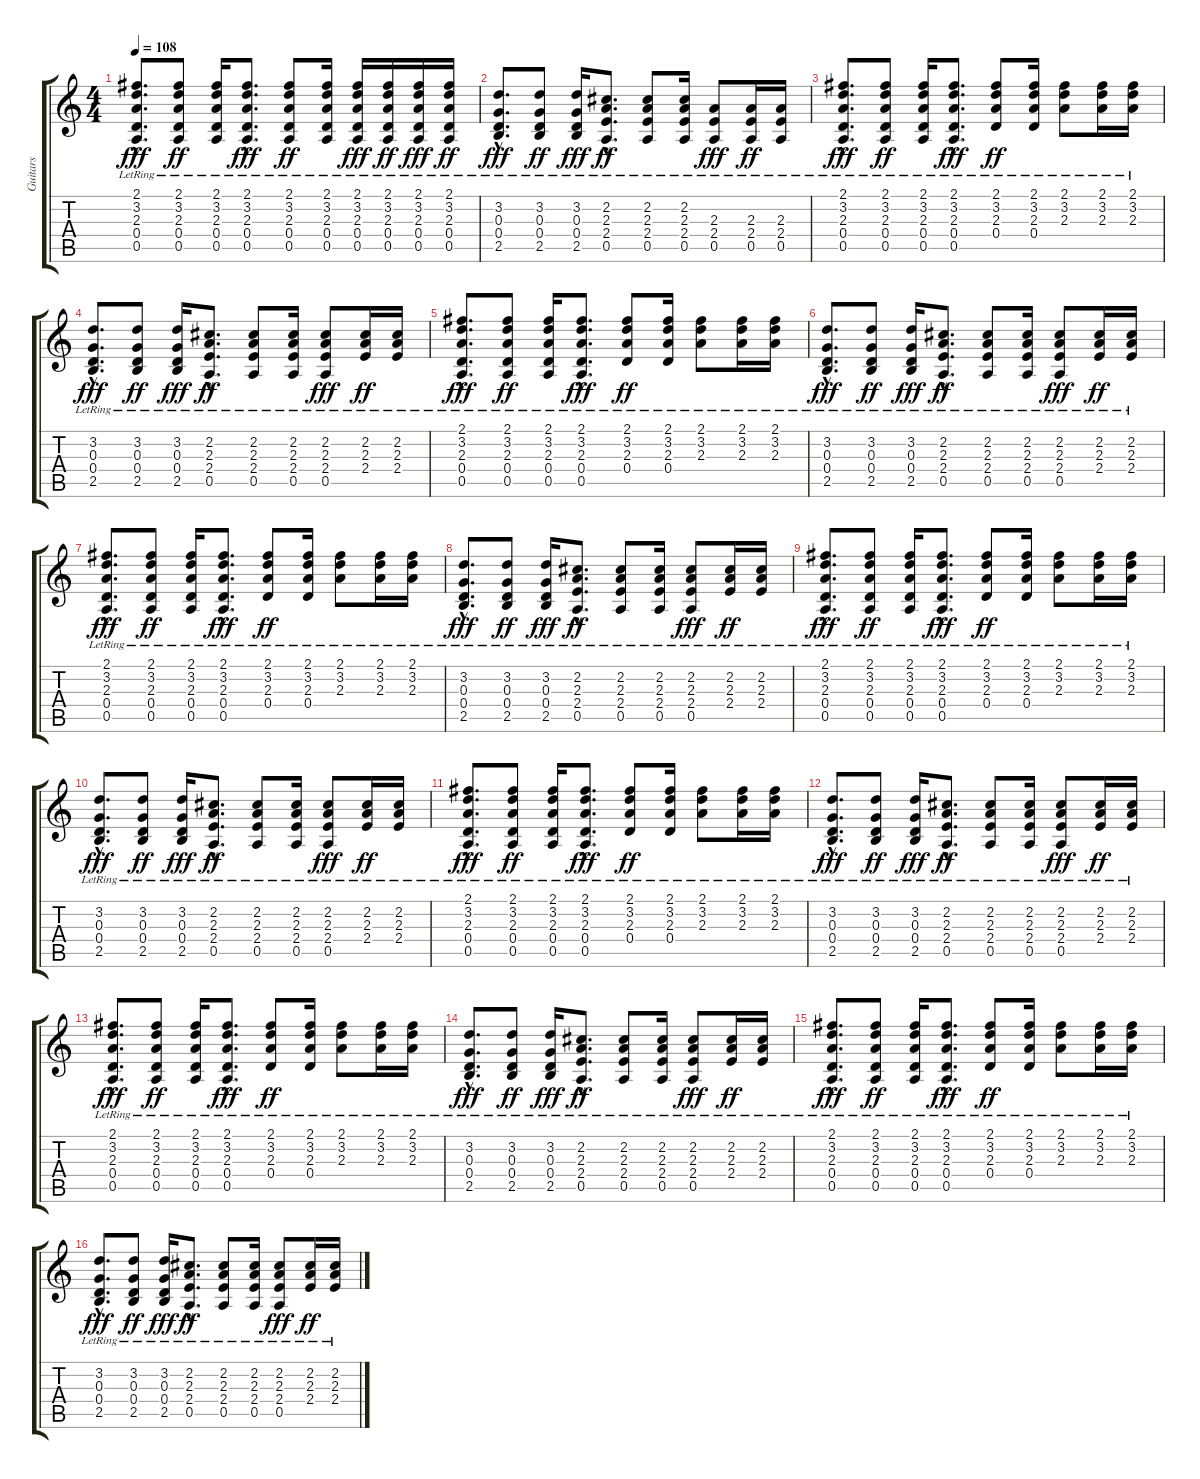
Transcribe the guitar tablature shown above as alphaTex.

\track ("Guitars" "Guitars") {instrument acousticguitarsteel}
\staff {score tabs}
\tuning (E4 B3 G3 D3 A2 E2) {hide}
\ts (4 4)
\tempo 108
\clef g2
\ks c
(2.1{hac lr} 3.2{hac lr} 2.3{hac lr} 0.4{hac lr} 0.5{hac lr}).8{d dy fff} (2.1{lr} 3.2{lr} 2.3{lr} 0.4{lr} 0.5{lr}).8{dy ff} (2.1{lr} 3.2{lr} 2.3{lr} 0.4{lr} 0.5{lr}).16 (2.1{hac lr} 3.2{hac lr} 2.3{hac lr} 0.4{hac lr} 0.5{hac lr}).8{d dy fff} (2.1{lr} 3.2{lr} 2.3{lr} 0.4{lr} 0.5{lr}).8{dy ff} (2.1{lr} 3.2{lr} 2.3{lr} 0.4{lr} 0.5{lr}).16 (2.1{lr} 3.2{lr} 2.3{lr} 0.4{lr} 0.5{lr}).16{dy fff} (2.1{lr} 3.2{lr} 2.3{lr} 0.4{lr} 0.5{lr}).16{dy ff} (2.1{lr} 3.2{lr} 2.3{lr} 0.4{lr} 0.5{lr}).16{dy fff} (2.1{lr} 3.2{lr} 2.3{lr} 0.4{lr} 0.5{lr}).16{dy ff} |
(3.2{hac lr} 0.3{hac lr} 0.4{hac lr} 2.5{hac lr}).8{d dy fff} (3.2{lr} 0.3{lr} 0.4{lr} 2.5{lr}).8{dy ff} (3.2{lr} 0.3{lr} 0.4{lr} 2.5{lr}).16{dy fff} (2.2{hac lr} 2.3{hac lr} 2.4{hac lr} 0.5{hac lr}).8{d dy ff} (2.2{lr} 2.3{lr} 2.4{lr} 0.5{lr}).8 (2.2{lr} 2.3{lr} 2.4{lr} 0.5{lr}).16 (2.3{lr} 2.4{lr} 0.5{lr}).8{dy fff} (2.3{lr} 2.4{lr} 0.5{lr}).16{dy ff} (2.3{lr} 2.4{lr} 0.5{lr}).16 |
(2.1{hac lr} 3.2{hac lr} 2.3{hac lr} 0.4{hac lr} 0.5{hac lr}).8{d dy fff volume 10} (2.1{lr} 3.2{lr} 2.3{lr} 0.4{lr} 0.5{lr}).8{dy ff} (2.1{lr} 3.2{lr} 2.3{lr} 0.4{lr} 0.5{lr}).16 (2.1{hac lr} 3.2{hac lr} 2.3{hac lr} 0.4{hac lr} 0.5{hac lr}).8{d dy fff} (2.1{lr} 3.2{lr} 2.3{lr} 0.4{lr}).8{dy ff} (2.1{lr} 3.2{lr} 2.3{lr} 0.4{lr}).16 (2.1{lr} 3.2{lr} 2.3{lr}).8 (2.1{lr} 3.2{lr} 2.3{lr}).16 (2.1{lr} 3.2{lr} 2.3{lr}).16 |
(3.2{hac lr} 0.3{hac lr} 0.4{hac lr} 2.5{hac lr}).8{d dy fff} (3.2{lr} 0.3{lr} 0.4{lr} 2.5{lr}).8{dy ff} (3.2{lr} 0.3{lr} 0.4{lr} 2.5{lr}).16{dy fff} (2.2{hac lr} 2.3{hac lr} 2.4{hac lr} 0.5{hac lr}).8{d dy ff} (2.2{lr} 2.3{lr} 2.4{lr} 0.5{lr}).8 (2.2{lr} 2.3{lr} 2.4{lr} 0.5{lr}).16 (2.2{lr} 2.3{lr} 2.4{lr} 0.5{lr}).8{dy fff} (2.2{lr} 2.3{lr} 2.4{lr}).16{dy ff} (2.2{lr} 2.3{lr} 2.4{lr}).16 |
(2.1{hac lr} 3.2{hac lr} 2.3{hac lr} 0.4{hac lr} 0.5{hac lr}).8{d dy fff} (2.1{lr} 3.2{lr} 2.3{lr} 0.4{lr} 0.5{lr}).8{dy ff} (2.1{lr} 3.2{lr} 2.3{lr} 0.4{lr} 0.5{lr}).16 (2.1{hac lr} 3.2{hac lr} 2.3{hac lr} 0.4{hac lr} 0.5{hac lr}).8{d dy fff} (2.1{lr} 3.2{lr} 2.3{lr} 0.4{lr}).8{dy ff} (2.1{lr} 3.2{lr} 2.3{lr} 0.4{lr}).16 (2.1{lr} 3.2{lr} 2.3{lr}).8 (2.1{lr} 3.2{lr} 2.3{lr}).16 (2.1{lr} 3.2{lr} 2.3{lr}).16 |
(3.2{hac lr} 0.3{hac lr} 0.4{hac lr} 2.5{hac lr}).8{d dy fff} (3.2{lr} 0.3{lr} 0.4{lr} 2.5{lr}).8{dy ff} (3.2{lr} 0.3{lr} 0.4{lr} 2.5{lr}).16{dy fff} (2.2{hac lr} 2.3{hac lr} 2.4{hac lr} 0.5{hac lr}).8{d dy ff} (2.2{lr} 2.3{lr} 2.4{lr} 0.5{lr}).8 (2.2{lr} 2.3{lr} 2.4{lr} 0.5{lr}).16 (2.2{lr} 2.3{lr} 2.4{lr} 0.5{lr}).8{dy fff} (2.2{lr} 2.3{lr} 2.4{lr}).16{dy ff} (2.2{lr} 2.3{lr} 2.4{lr}).16 |
(2.1{hac lr} 3.2{hac lr} 2.3{hac lr} 0.4{hac lr} 0.5{hac lr}).8{d dy fff} (2.1{lr} 3.2{lr} 2.3{lr} 0.4{lr} 0.5{lr}).8{dy ff} (2.1{lr} 3.2{lr} 2.3{lr} 0.4{lr} 0.5{lr}).16 (2.1{hac lr} 3.2{hac lr} 2.3{hac lr} 0.4{hac lr} 0.5{hac lr}).8{d dy fff} (2.1{lr} 3.2{lr} 2.3{lr} 0.4{lr}).8{dy ff} (2.1{lr} 3.2{lr} 2.3{lr} 0.4{lr}).16 (2.1{lr} 3.2{lr} 2.3{lr}).8 (2.1{lr} 3.2{lr} 2.3{lr}).16 (2.1{lr} 3.2{lr} 2.3{lr}).16 |
(3.2{hac lr} 0.3{hac lr} 0.4{hac lr} 2.5{hac lr}).8{d dy fff} (3.2{lr} 0.3{lr} 0.4{lr} 2.5{lr}).8{dy ff} (3.2{lr} 0.3{lr} 0.4{lr} 2.5{lr}).16{dy fff} (2.2{hac lr} 2.3{hac lr} 2.4{hac lr} 0.5{hac lr}).8{d dy ff} (2.2{lr} 2.3{lr} 2.4{lr} 0.5{lr}).8 (2.2{lr} 2.3{lr} 2.4{lr} 0.5{lr}).16 (2.2{lr} 2.3{lr} 2.4{lr} 0.5{lr}).8{dy fff} (2.2{lr} 2.3{lr} 2.4{lr}).16{dy ff} (2.2{lr} 2.3{lr} 2.4{lr}).16 |
(2.1{hac lr} 3.2{hac lr} 2.3{hac lr} 0.4{hac lr} 0.5{hac lr}).8{d dy fff} (2.1{lr} 3.2{lr} 2.3{lr} 0.4{lr} 0.5{lr}).8{dy ff} (2.1{lr} 3.2{lr} 2.3{lr} 0.4{lr} 0.5{lr}).16 (2.1{hac lr} 3.2{hac lr} 2.3{hac lr} 0.4{hac lr} 0.5{hac lr}).8{d dy fff} (2.1{lr} 3.2{lr} 2.3{lr} 0.4{lr}).8{dy ff} (2.1{lr} 3.2{lr} 2.3{lr} 0.4{lr}).16 (2.1{lr} 3.2{lr} 2.3{lr}).8 (2.1{lr} 3.2{lr} 2.3{lr}).16 (2.1{lr} 3.2{lr} 2.3{lr}).16 |
(3.2{hac lr} 0.3{hac lr} 0.4{hac lr} 2.5{hac lr}).8{d dy fff} (3.2{lr} 0.3{lr} 0.4{lr} 2.5{lr}).8{dy ff} (3.2{lr} 0.3{lr} 0.4{lr} 2.5{lr}).16{dy fff} (2.2{hac lr} 2.3{hac lr} 2.4{hac lr} 0.5{hac lr}).8{d dy ff} (2.2{lr} 2.3{lr} 2.4{lr} 0.5{lr}).8 (2.2{lr} 2.3{lr} 2.4{lr} 0.5{lr}).16 (2.2{lr} 2.3{lr} 2.4{lr} 0.5{lr}).8{dy fff} (2.2{lr} 2.3{lr} 2.4{lr}).16{dy ff} (2.2{lr} 2.3{lr} 2.4{lr}).16 |
(2.1{hac lr} 3.2{hac lr} 2.3{hac lr} 0.4{hac lr} 0.5{hac lr}).8{d dy fff} (2.1{lr} 3.2{lr} 2.3{lr} 0.4{lr} 0.5{lr}).8{dy ff} (2.1{lr} 3.2{lr} 2.3{lr} 0.4{lr} 0.5{lr}).16 (2.1{hac lr} 3.2{hac lr} 2.3{hac lr} 0.4{hac lr} 0.5{hac lr}).8{d dy fff} (2.1{lr} 3.2{lr} 2.3{lr} 0.4{lr}).8{dy ff} (2.1{lr} 3.2{lr} 2.3{lr} 0.4{lr}).16 (2.1{lr} 3.2{lr} 2.3{lr}).8 (2.1{lr} 3.2{lr} 2.3{lr}).16 (2.1{lr} 3.2{lr} 2.3{lr}).16 |
(3.2{hac lr} 0.3{hac lr} 0.4{hac lr} 2.5{hac lr}).8{d dy fff} (3.2{lr} 0.3{lr} 0.4{lr} 2.5{lr}).8{dy ff} (3.2{lr} 0.3{lr} 0.4{lr} 2.5{lr}).16{dy fff} (2.2{hac lr} 2.3{hac lr} 2.4{hac lr} 0.5{hac lr}).8{d dy ff} (2.2{lr} 2.3{lr} 2.4{lr} 0.5{lr}).8 (2.2{lr} 2.3{lr} 2.4{lr} 0.5{lr}).16 (2.2{lr} 2.3{lr} 2.4{lr} 0.5{lr}).8{dy fff} (2.2{lr} 2.3{lr} 2.4{lr}).16{dy ff} (2.2{lr} 2.3{lr} 2.4{lr}).16 |
(2.1{hac lr} 3.2{hac lr} 2.3{hac lr} 0.4{hac lr} 0.5{hac lr}).8{d dy fff} (2.1{lr} 3.2{lr} 2.3{lr} 0.4{lr} 0.5{lr}).8{dy ff} (2.1{lr} 3.2{lr} 2.3{lr} 0.4{lr} 0.5{lr}).16 (2.1{hac lr} 3.2{hac lr} 2.3{hac lr} 0.4{hac lr} 0.5{hac lr}).8{d dy fff} (2.1{lr} 3.2{lr} 2.3{lr} 0.4{lr}).8{dy ff} (2.1{lr} 3.2{lr} 2.3{lr} 0.4{lr}).16 (2.1{lr} 3.2{lr} 2.3{lr}).8 (2.1{lr} 3.2{lr} 2.3{lr}).16 (2.1{lr} 3.2{lr} 2.3{lr}).16 |
(3.2{hac lr} 0.3{hac lr} 0.4{hac lr} 2.5{hac lr}).8{d dy fff} (3.2{lr} 0.3{lr} 0.4{lr} 2.5{lr}).8{dy ff} (3.2{lr} 0.3{lr} 0.4{lr} 2.5{lr}).16{dy fff} (2.2{hac lr} 2.3{hac lr} 2.4{hac lr} 0.5{hac lr}).8{d dy ff} (2.2{lr} 2.3{lr} 2.4{lr} 0.5{lr}).8 (2.2{lr} 2.3{lr} 2.4{lr} 0.5{lr}).16 (2.2{lr} 2.3{lr} 2.4{lr} 0.5{lr}).8{dy fff} (2.2{lr} 2.3{lr} 2.4{lr}).16{dy ff} (2.2{lr} 2.3{lr} 2.4{lr}).16 |
(2.1{hac lr} 3.2{hac lr} 2.3{hac lr} 0.4{hac lr} 0.5{hac lr}).8{d dy fff} (2.1{lr} 3.2{lr} 2.3{lr} 0.4{lr} 0.5{lr}).8{dy ff} (2.1{lr} 3.2{lr} 2.3{lr} 0.4{lr} 0.5{lr}).16 (2.1{hac lr} 3.2{hac lr} 2.3{hac lr} 0.4{hac lr} 0.5{hac lr}).8{d dy fff} (2.1{lr} 3.2{lr} 2.3{lr} 0.4{lr}).8{dy ff} (2.1{lr} 3.2{lr} 2.3{lr} 0.4{lr}).16 (2.1{lr} 3.2{lr} 2.3{lr}).8 (2.1{lr} 3.2{lr} 2.3{lr}).16 (2.1{lr} 3.2{lr} 2.3{lr}).16 |
(3.2{hac lr} 0.3{hac lr} 0.4{hac lr} 2.5{hac lr}).8{d dy fff} (3.2{lr} 0.3{lr} 0.4{lr} 2.5{lr}).8{dy ff} (3.2{lr} 0.3{lr} 0.4{lr} 2.5{lr}).16{dy fff} (2.2{hac lr} 2.3{hac lr} 2.4{hac lr} 0.5{hac lr}).8{d dy ff} (2.2{lr} 2.3{lr} 2.4{lr} 0.5{lr}).8 (2.2{lr} 2.3{lr} 2.4{lr} 0.5{lr}).16 (2.2{lr} 2.3{lr} 2.4{lr} 0.5{lr}).8{dy fff} (2.2{lr} 2.3{lr} 2.4{lr}).16{dy ff} (2.2{lr} 2.3{lr} 2.4{lr}).16
